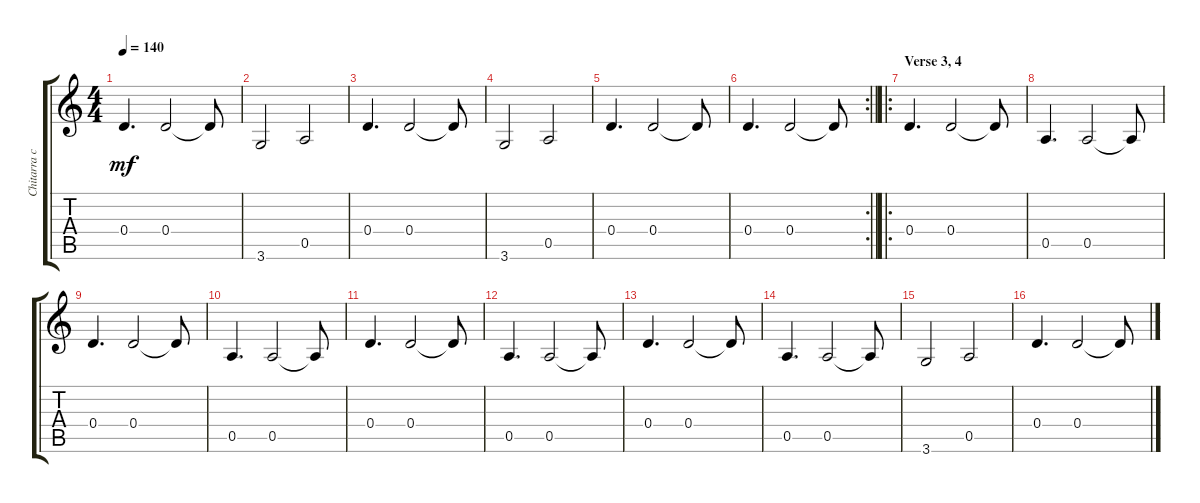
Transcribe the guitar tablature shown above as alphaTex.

\track ("Chitarra classica 1" "Chitarra c") {instrument acousticguitarnylon}
\staff {score tabs}
\tuning (E4 B3 G3 D3 A2 E2) {hide}
\ts (4 4)
\tempo 140
\clef g2
\ks c
0.4.4{d dy mf} 0.4.2 0.4{t}.8 |
3.6.2 0.5.2 |
0.4.4{d} 0.4.2 0.4{t}.8 |
3.6.2 0.5.2 |
0.4.4{d} 0.4.2 0.4{t}.8 |
\rc 2
\barLineRight lightlight
0.4.4{d} 0.4.2 0.4{t}.8 |
\ro
\section ("" "Verse 3, 4")
0.4.4{d} 0.4.2 0.4{t}.8 |
0.5.4{d} 0.5.2 0.5{t}.8 |
0.4.4{d} 0.4.2 0.4{t}.8 |
0.5.4{d} 0.5.2 0.5{t}.8 |
0.4.4{d} 0.4.2 0.4{t}.8 |
0.5.4{d} 0.5.2 0.5{t}.8 |
0.4.4{d} 0.4.2 0.4{t}.8 |
0.5.4{d} 0.5.2 0.5{t}.8 |
3.6.2 0.5.2 |
0.4.4{d} 0.4.2 0.4{t}.8
